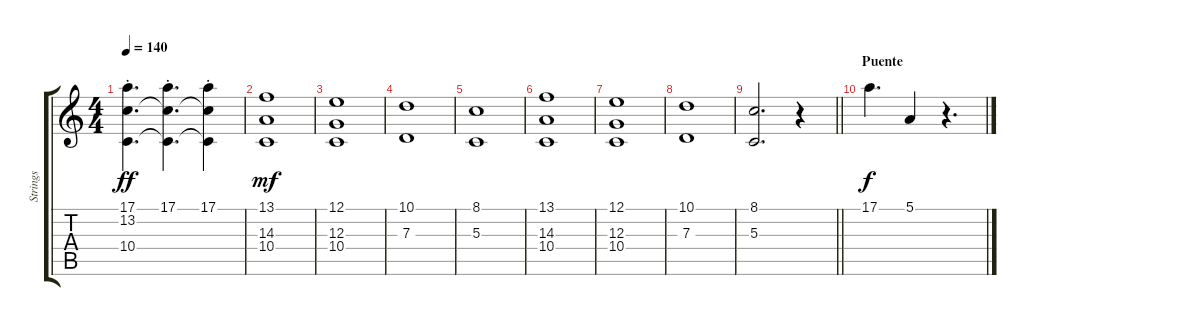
\track ("Strings" "Strings") {instrument stringensemble1}
\staff {score tabs}
\tuning (E4 B3 G3 D3 A2 E2) {hide}
\ts (4 4)
\tempo 140
\clef g2
\ks c
(17.1{st} 13.2{t} 10.4{t}).4{d dy ff} (17.1{st} 13.2{t} 10.4{t}).4{d} (17.1{st} 13.2{t} 10.4{t}).4 |
(13.1 14.3 10.4).1{dy mf} |
(12.1 12.3 10.4).1 |
(10.1 7.3).1 |
(8.1 5.3).1 |
(13.1 14.3 10.4).1 |
(12.1 12.3 10.4).1 |
(10.1 7.3).1 |
\barLineRight lightlight
(8.1 5.3).2{d} r.4 |
\section ("" "Puente")
17.1.4{d dy f} 5.1.4 r.4{d}
